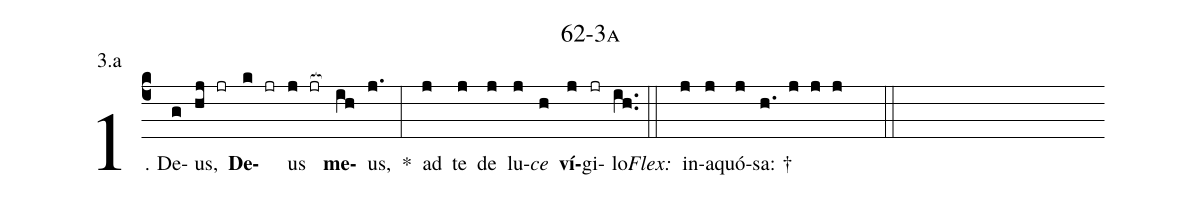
name: 62-3a;
annotation: 3.a;
%%
(c4)1. De(g)us,(hj jr) <b>De</b>(k jr)us(j jr[ocb:1{]) <b>me</b>(ih[ocb:0}])us,(j.) *(:) ad(j) te(j) de(j) lu(j)<i>ce</i>(h) <b>ví</b>(j)gi(jr)lo.(ih..) (::)
<i>Flex:</i>()  in(j)a(j)quó(j)sa: †(h. j j j  ::)
